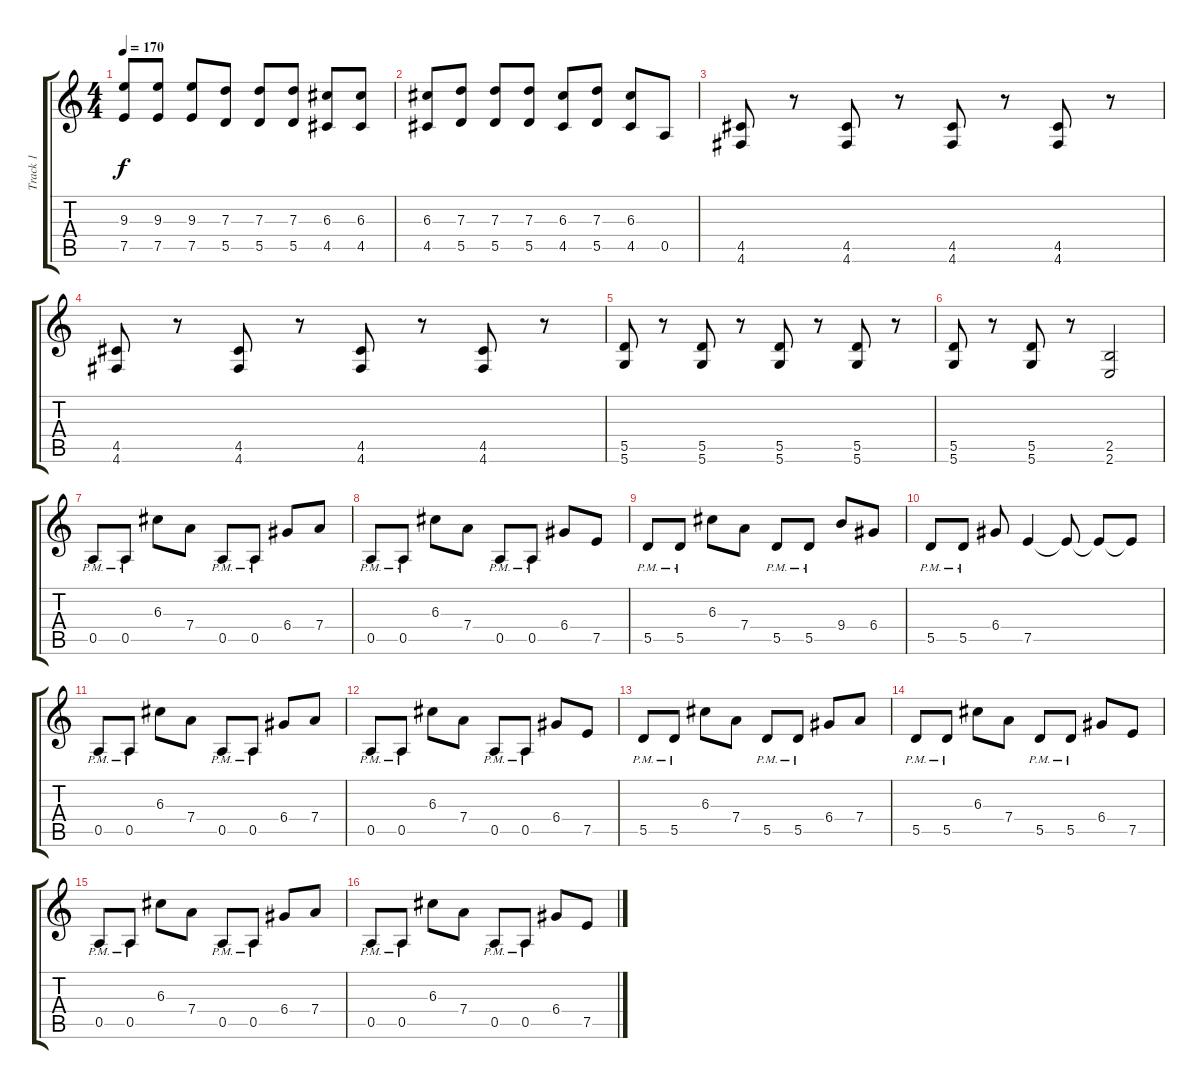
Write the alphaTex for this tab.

\track ("Track 1" "Track 1") {instrument distortionguitar}
\staff {score tabs}
\tuning (E4 B3 G3 D3 A2 D2) {hide}
\ts (4 4)
\tempo 170
\clef g2
\ks c
(9.3 7.5).8{dy f} (9.3 7.5).8 (9.3 7.5).8 (7.3 5.5).8 (7.3 5.5).8 (7.3 5.5).8 (6.3 4.5).8 (6.3 4.5).8 |
(6.3 4.5).8 (7.3 5.5).8 (7.3 5.5).8 (7.3 5.5).8 (6.3 4.5).8 (7.3 5.5).8 (6.3 4.5).8 0.5.8 |
(4.5 4.6).8 r.8 (4.5 4.6).8 r.8 (4.5 4.6).8 r.8 (4.5 4.6).8 r.8 |
(4.5 4.6).8 r.8 (4.5 4.6).8 r.8 (4.5 4.6).8 r.8 (4.5 4.6).8 r.8 |
(5.5 5.6).8 r.8 (5.5 5.6).8 r.8 (5.5 5.6).8 r.8 (5.5 5.6).8 r.8 |
(5.5 5.6).8 r.8 (5.5 5.6).8 r.8 (2.5 2.6).2 |
0.5{pm}.8 0.5{pm}.8 6.3.8 7.4.8 0.5{pm}.8 0.5{pm}.8 6.4.8 7.4.8 |
0.5{pm}.8 0.5{pm}.8 6.3.8 7.4.8 0.5{pm}.8 0.5{pm}.8 6.4.8 7.5.8 |
5.5{pm}.8 5.5{pm}.8 6.3.8 7.4.8 5.5{pm}.8 5.5{pm}.8 9.4.8 6.4.8 |
5.5{pm}.8 5.5{pm}.8 6.4.8 7.5.4 7.5{t}.8 7.5{t}.8 7.5{t}.8 |
0.5{pm}.8 0.5{pm}.8 6.3.8 7.4.8 0.5{pm}.8 0.5{pm}.8 6.4.8 7.4.8 |
0.5{pm}.8 0.5{pm}.8 6.3.8 7.4.8 0.5{pm}.8 0.5{pm}.8 6.4.8 7.5.8 |
5.5{pm}.8 5.5{pm}.8 6.3.8 7.4.8 5.5{pm}.8 5.5{pm}.8 6.4.8 7.4.8 |
5.5{pm}.8 5.5{pm}.8 6.3.8 7.4.8 5.5{pm}.8 5.5{pm}.8 6.4.8 7.5.8 |
0.5{pm}.8 0.5{pm}.8 6.3.8 7.4.8 0.5{pm}.8 0.5{pm}.8 6.4.8 7.4.8 |
0.5{pm}.8 0.5{pm}.8 6.3.8 7.4.8 0.5{pm}.8 0.5{pm}.8 6.4.8 7.5.8
